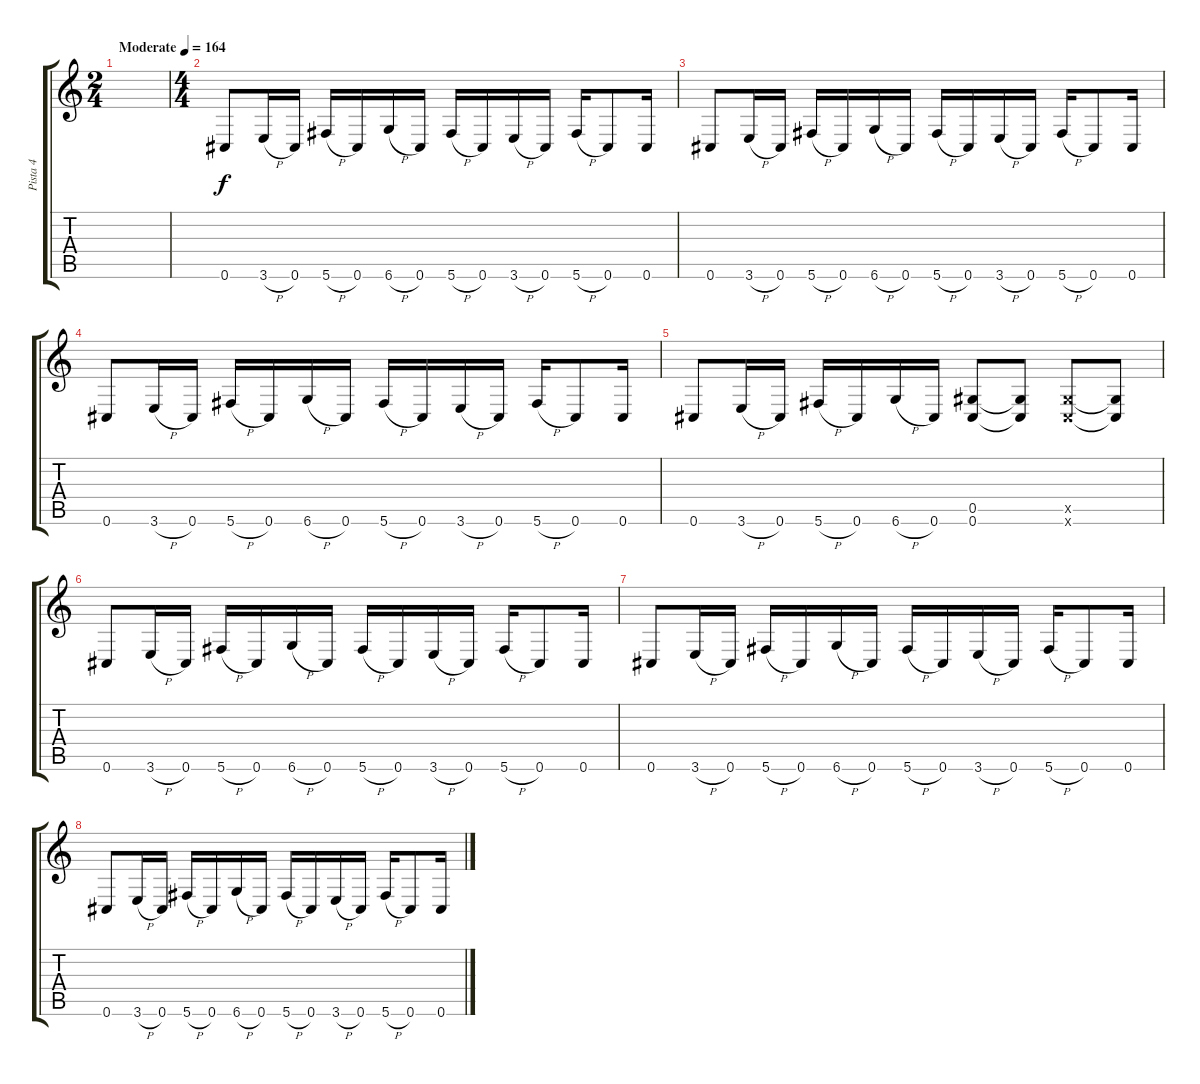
\track ("Pista 4" "Pista 4") {instrument distortionguitar}
\staff {score tabs}
\tuning (Eb4 Bb3 Gb3 Db3 Ab2 Db2) {hide}
\ts (2 4)
\tempo (164 "Moderate")
\clef g2
\ks c
|
\ts (4 4)
0.6.8 3.6{h}.16 0.6.16 5.6{h}.16 0.6.16 6.6{h}.16 0.6.16 5.6{h}.16 0.6.16 3.6{h}.16 0.6.16 5.6{h}.16 0.6.8 0.6.16 |
0.6.8 3.6{h}.16 0.6.16 5.6{h}.16 0.6.16 6.6{h}.16 0.6.16 5.6{h}.16 0.6.16 3.6{h}.16 0.6.16 5.6{h}.16 0.6.8 0.6.16 |
0.6.8 3.6{h}.16 0.6.16 5.6{h}.16 0.6.16 6.6{h}.16 0.6.16 5.6{h}.16 0.6.16 3.6{h}.16 0.6.16 5.6{h}.16 0.6.8 0.6.16 |
0.6.8 3.6{h}.16 0.6.16 5.6{h}.16 0.6.16 6.6{h}.16 0.6.16 (0.5 0.6).8 (0.5{t} 0.6{t}).8 (0.5{x} 0.6{x}).8 (0.5{t} 0.6{t}).8 |
0.6.8 3.6{h}.16 0.6.16 5.6{h}.16 0.6.16 6.6{h}.16 0.6.16 5.6{h}.16 0.6.16 3.6{h}.16 0.6.16 5.6{h}.16 0.6.8 0.6.16 |
0.6.8 3.6{h}.16 0.6.16 5.6{h}.16 0.6.16 6.6{h}.16 0.6.16 5.6{h}.16 0.6.16 3.6{h}.16 0.6.16 5.6{h}.16 0.6.8 0.6.16 |
0.6.8 3.6{h}.16 0.6.16 5.6{h}.16 0.6.16 6.6{h}.16 0.6.16 5.6{h}.16 0.6.16 3.6{h}.16 0.6.16 5.6{h}.16 0.6.8 0.6.16
